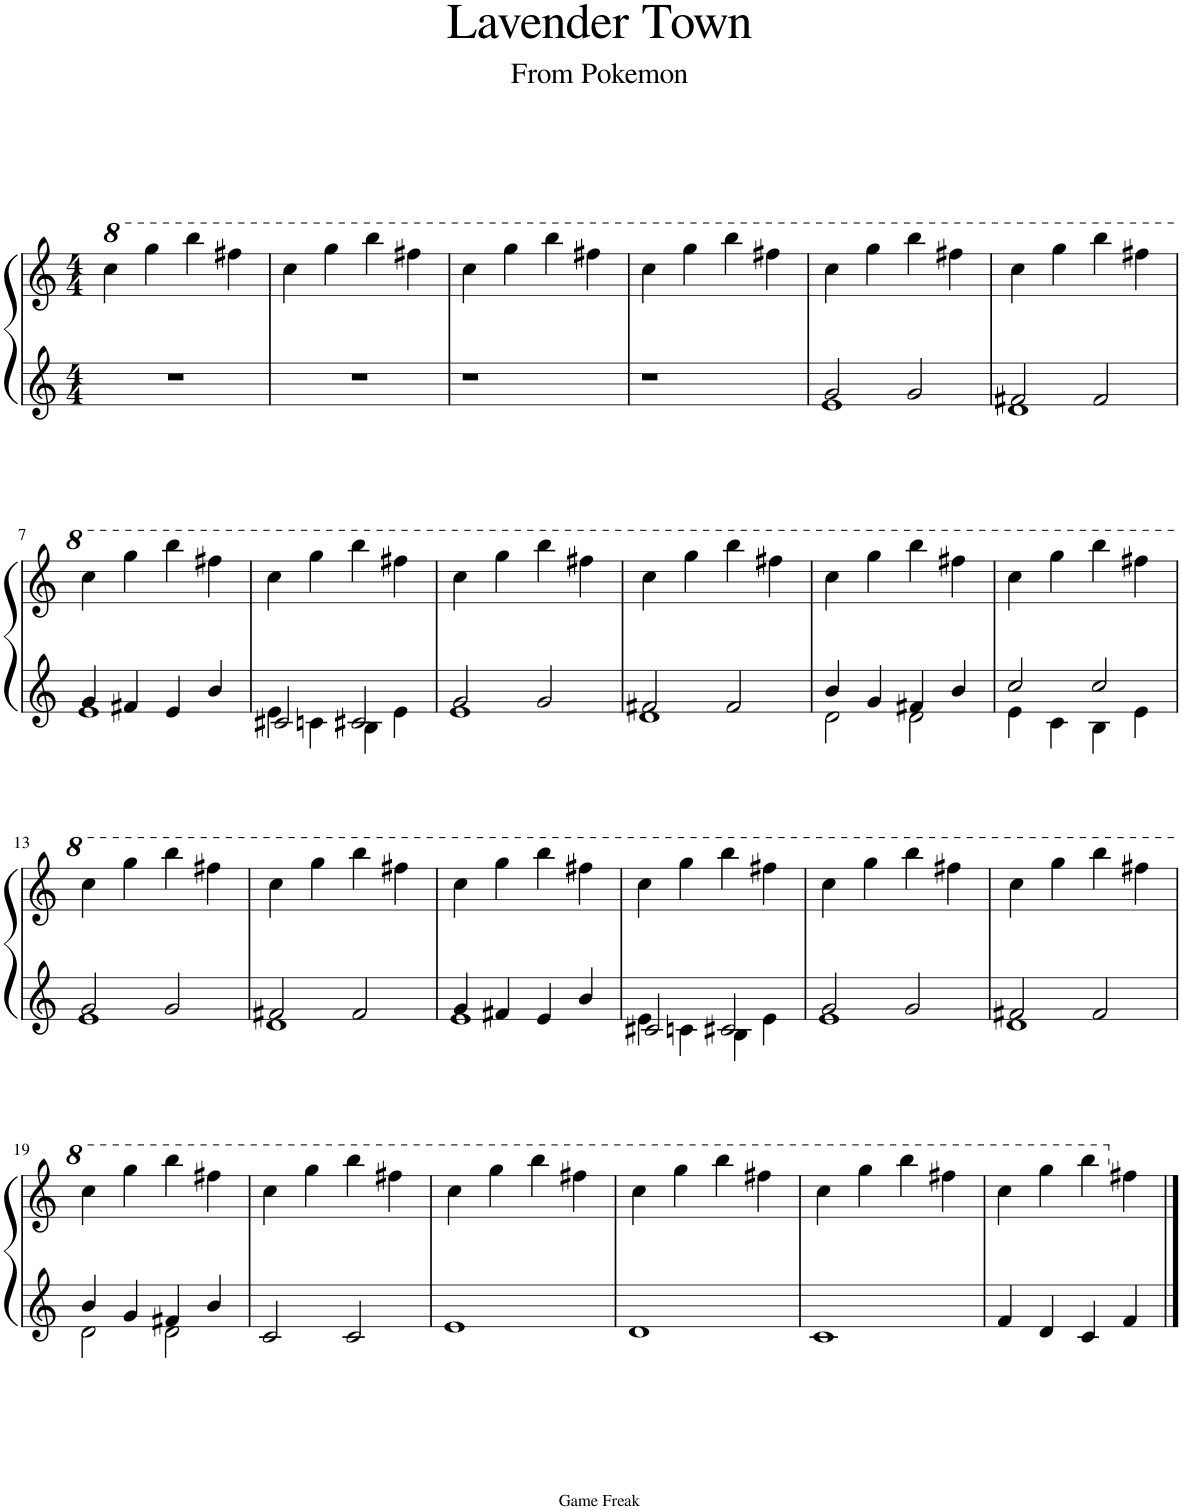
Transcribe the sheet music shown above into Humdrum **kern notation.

**kern	**kern
*part1	*part1
*staff2	*staff1
*I"Piano	*
*I'Pno.	*
*clefG2	*clefG2
*k[]	*k[]
*M4/4	*M4/4
*	*8va
=1	=1
1r	4ccc\
.	4ggg\
.	4bbb\
.	4fff#X\
=2	=2
1r	4ccc\
.	4ggg\
.	4bbb\
.	4fff#X\
=3	=3
1r	4ccc\
.	4ggg\
.	4bbb\
.	4fff#X\
=4	=4
1r	4ccc\
.	4ggg\
.	4bbb\
.	4fff#X\
=5	=5
*^	*
2g/	1e	4ccc\
.	.	4ggg\
2g/	.	4bbb\
.	.	4fff#X\
=6	=6	=6
2f#X/	1d	4ccc\
.	.	4ggg\
2f#/	.	4bbb\
.	.	4fff#X\
!!LO:LB:g=z
=7	=7	=7
4g/	1e	4ccc\
4f#X/	.	4ggg\
4e/	.	4bbb\
4b/	.	4fff#X\
=8	=8	=8
2c#X/	4e\	4ccc\
.	4cn\	4ggg\
2c#X/	4B\	4bbb\
.	4e\	4fff#X\
=9	=9	=9
2g/	1e	4ccc\
.	.	4ggg\
2g/	.	4bbb\
.	.	4fff#X\
=10	=10	=10
2f#X/	1d	4ccc\
.	.	4ggg\
2f#/	.	4bbb\
.	.	4fff#X\
=11	=11	=11
4b/	2d\	4ccc\
4g/	.	4ggg\
4f#X/	2d\	4bbb\
4b/	.	4fff#X\
=12	=12	=12
2cc/	4e\	4ccc\
.	4c\	4ggg\
2cc/	4B\	4bbb\
.	4e\	4fff#X\
!!LO:LB:g=z
=13	=13	=13
2g/	1e	4ccc\
.	.	4ggg\
2g/	.	4bbb\
.	.	4fff#X\
=14	=14	=14
2f#X/	1d	4ccc\
.	.	4ggg\
2f#/	.	4bbb\
.	.	4fff#X\
=15	=15	=15
4g/	1e	4ccc\
4f#X/	.	4ggg\
4e/	.	4bbb\
4b/	.	4fff#X\
=16	=16	=16
2c#X/	4e\	4ccc\
.	4cn\	4ggg\
2c#X/	4B\	4bbb\
.	4e\	4fff#X\
=17	=17	=17
2g/	1e	4ccc\
.	.	4ggg\
2g/	.	4bbb\
.	.	4fff#X\
=18	=18	=18
2f#X/	1d	4ccc\
.	.	4ggg\
2f#/	.	4bbb\
.	.	4fff#X\
!!LO:LB:g=z
=19	=19	=19
4b/	2d\	4ccc\
4g/	.	4ggg\
4f#X/	2d\	4bbb\
4b/	.	4fff#X\
*v	*v	*
=20	=20
2c/	4ccc\
.	4ggg\
2c/	4bbb\
.	4fff#X\
=21	=21
1e	4ccc\
.	4ggg\
.	4bbb\
.	4fff#X\
=22	=22
1d	4ccc\
.	4ggg\
.	4bbb\
.	4fff#X\
=23	=23
1c	4ccc\
.	4ggg\
.	4bbb\
.	4fff#X\
=24	=24
4f/	4ccc\
4d/	4ggg\
4c/	4bbb\
*	*X8va
4f/	4ff#X\
==	==
*-	*-
